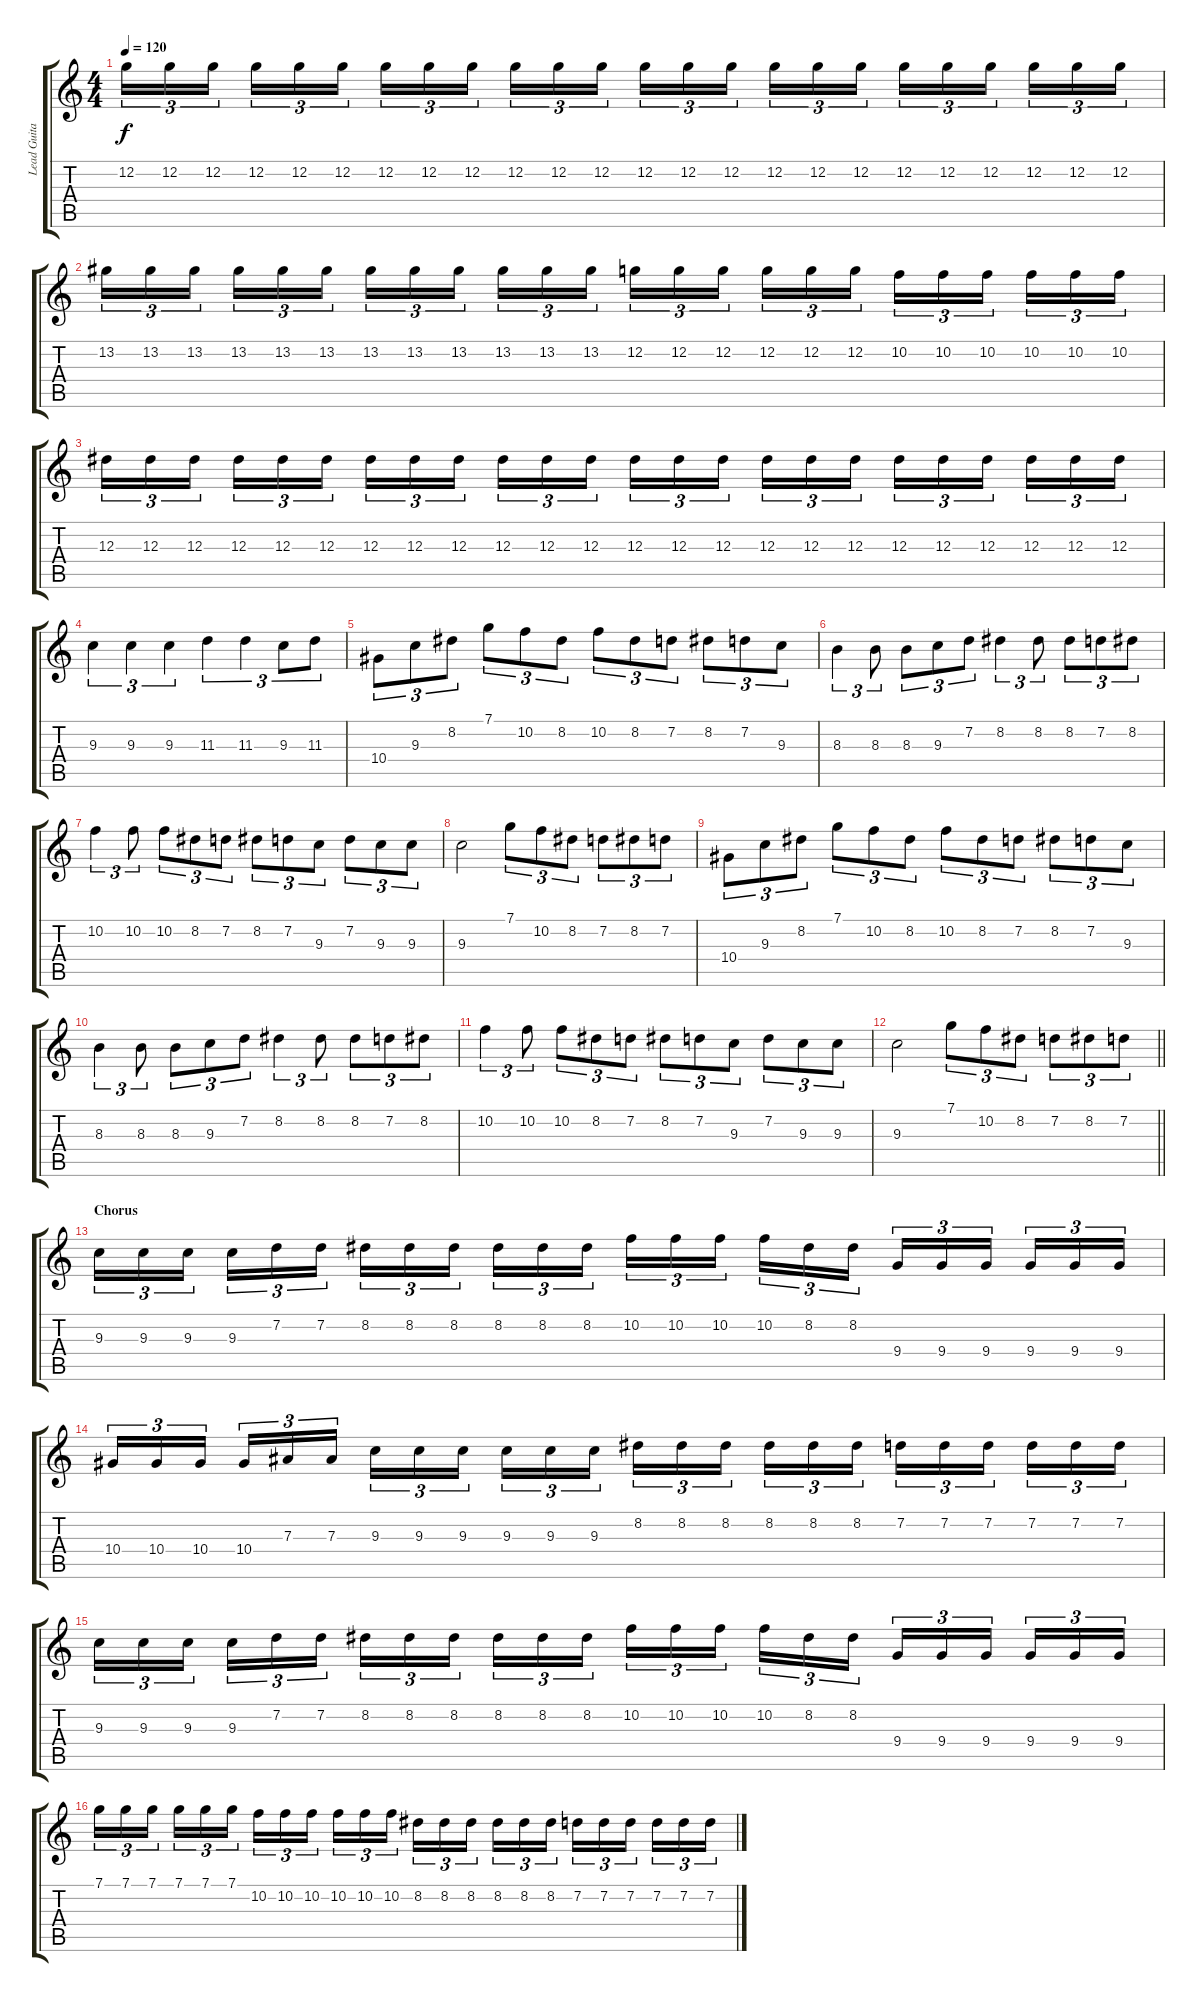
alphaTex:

\track ("Lead Guitar" "Lead Guita") {instrument overdrivenguitar}
\staff {score tabs}
\tuning (C4 G3 Eb3 Bb2 F2 C2) {hide}
\ts (4 4)
\tempo 120
\clef g2
\ks c
12.2.16{tu (3 2) dy f} 12.2.16{tu (3 2)} 12.2.16{tu (3 2)} 12.2.16{tu (3 2)} 12.2.16{tu (3 2)} 12.2.16{tu (3 2)} 12.2.16{tu (3 2)} 12.2.16{tu (3 2)} 12.2.16{tu (3 2)} 12.2.16{tu (3 2)} 12.2.16{tu (3 2)} 12.2.16{tu (3 2)} 12.2.16{tu (3 2)} 12.2.16{tu (3 2)} 12.2.16{tu (3 2)} 12.2.16{tu (3 2)} 12.2.16{tu (3 2)} 12.2.16{tu (3 2)} 12.2.16{tu (3 2)} 12.2.16{tu (3 2)} 12.2.16{tu (3 2)} 12.2.16{tu (3 2)} 12.2.16{tu (3 2)} 12.2.16{tu (3 2)} |
13.2.16{tu (3 2)} 13.2.16{tu (3 2)} 13.2.16{tu (3 2)} 13.2.16{tu (3 2)} 13.2.16{tu (3 2)} 13.2.16{tu (3 2)} 13.2.16{tu (3 2)} 13.2.16{tu (3 2)} 13.2.16{tu (3 2)} 13.2.16{tu (3 2)} 13.2.16{tu (3 2)} 13.2.16{tu (3 2)} 12.2.16{tu (3 2)} 12.2.16{tu (3 2)} 12.2.16{tu (3 2)} 12.2.16{tu (3 2)} 12.2.16{tu (3 2)} 12.2.16{tu (3 2)} 10.2.16{tu (3 2)} 10.2.16{tu (3 2)} 10.2.16{tu (3 2)} 10.2.16{tu (3 2)} 10.2.16{tu (3 2)} 10.2.16{tu (3 2)} |
12.3.16{tu (3 2)} 12.3.16{tu (3 2)} 12.3.16{tu (3 2)} 12.3.16{tu (3 2)} 12.3.16{tu (3 2)} 12.3.16{tu (3 2)} 12.3.16{tu (3 2)} 12.3.16{tu (3 2)} 12.3.16{tu (3 2)} 12.3.16{tu (3 2)} 12.3.16{tu (3 2)} 12.3.16{tu (3 2)} 12.3.16{tu (3 2)} 12.3.16{tu (3 2)} 12.3.16{tu (3 2)} 12.3.16{tu (3 2)} 12.3.16{tu (3 2)} 12.3.16{tu (3 2)} 12.3.16{tu (3 2)} 12.3.16{tu (3 2)} 12.3.16{tu (3 2)} 12.3.16{tu (3 2)} 12.3.16{tu (3 2)} 12.3.16{tu (3 2)} |
9.3.4{tu (3 2)} 9.3.4{tu (3 2)} 9.3.4{tu (3 2)} 11.3.4{tu (3 2)} 11.3.4{tu (3 2)} 9.3.8{tu (3 2)} 11.3.8{tu (3 2)} |
10.4.8{tu (3 2)} 9.3.8{tu (3 2)} 8.2.8{tu (3 2)} 7.1.8{tu (3 2)} 10.2.8{tu (3 2)} 8.2.8{tu (3 2)} 10.2.8{tu (3 2)} 8.2.8{tu (3 2)} 7.2.8{tu (3 2)} 8.2.8{tu (3 2)} 7.2.8{tu (3 2)} 9.3.8{tu (3 2)} |
8.3.4{tu (3 2)} 8.3.8{tu (3 2)} 8.3.8{tu (3 2)} 9.3.8{tu (3 2)} 7.2.8{tu (3 2)} 8.2.4{tu (3 2)} 8.2.8{tu (3 2)} 8.2.8{tu (3 2)} 7.2.8{tu (3 2)} 8.2.8{tu (3 2)} |
10.2.4{tu (3 2)} 10.2.8{tu (3 2)} 10.2.8{tu (3 2)} 8.2.8{tu (3 2)} 7.2.8{tu (3 2)} 8.2.8{tu (3 2)} 7.2.8{tu (3 2)} 9.3.8{tu (3 2)} 7.2.8{tu (3 2)} 9.3.8{tu (3 2)} 9.3.8{tu (3 2)} |
9.3.2 7.1.8{tu (3 2)} 10.2.8{tu (3 2)} 8.2.8{tu (3 2)} 7.2.8{tu (3 2)} 8.2.8{tu (3 2)} 7.2.8{tu (3 2)} |
10.4.8{tu (3 2)} 9.3.8{tu (3 2)} 8.2.8{tu (3 2)} 7.1.8{tu (3 2)} 10.2.8{tu (3 2)} 8.2.8{tu (3 2)} 10.2.8{tu (3 2)} 8.2.8{tu (3 2)} 7.2.8{tu (3 2)} 8.2.8{tu (3 2)} 7.2.8{tu (3 2)} 9.3.8{tu (3 2)} |
8.3.4{tu (3 2)} 8.3.8{tu (3 2)} 8.3.8{tu (3 2)} 9.3.8{tu (3 2)} 7.2.8{tu (3 2)} 8.2.4{tu (3 2)} 8.2.8{tu (3 2)} 8.2.8{tu (3 2)} 7.2.8{tu (3 2)} 8.2.8{tu (3 2)} |
10.2.4{tu (3 2)} 10.2.8{tu (3 2)} 10.2.8{tu (3 2)} 8.2.8{tu (3 2)} 7.2.8{tu (3 2)} 8.2.8{tu (3 2)} 7.2.8{tu (3 2)} 9.3.8{tu (3 2)} 7.2.8{tu (3 2)} 9.3.8{tu (3 2)} 9.3.8{tu (3 2)} |
\barLineRight lightlight
9.3.2 7.1.8{tu (3 2)} 10.2.8{tu (3 2)} 8.2.8{tu (3 2)} 7.2.8{tu (3 2)} 8.2.8{tu (3 2)} 7.2.8{tu (3 2)} |
\section ("" "Chorus")
9.3.16{tu (3 2)} 9.3.16{tu (3 2)} 9.3.16{tu (3 2)} 9.3.16{tu (3 2)} 7.2.16{tu (3 2)} 7.2.16{tu (3 2)} 8.2.16{tu (3 2)} 8.2.16{tu (3 2)} 8.2.16{tu (3 2)} 8.2.16{tu (3 2)} 8.2.16{tu (3 2)} 8.2.16{tu (3 2)} 10.2.16{tu (3 2)} 10.2.16{tu (3 2)} 10.2.16{tu (3 2)} 10.2.16{tu (3 2)} 8.2.16{tu (3 2)} 8.2.16{tu (3 2)} 9.4.16{tu (3 2)} 9.4.16{tu (3 2)} 9.4.16{tu (3 2)} 9.4.16{tu (3 2)} 9.4.16{tu (3 2)} 9.4.16{tu (3 2)} |
10.4.16{tu (3 2)} 10.4.16{tu (3 2)} 10.4.16{tu (3 2)} 10.4.16{tu (3 2)} 7.3.16{tu (3 2)} 7.3.16{tu (3 2)} 9.3.16{tu (3 2)} 9.3.16{tu (3 2)} 9.3.16{tu (3 2)} 9.3.16{tu (3 2)} 9.3.16{tu (3 2)} 9.3.16{tu (3 2)} 8.2.16{tu (3 2)} 8.2.16{tu (3 2)} 8.2.16{tu (3 2)} 8.2.16{tu (3 2)} 8.2.16{tu (3 2)} 8.2.16{tu (3 2)} 7.2.16{tu (3 2)} 7.2.16{tu (3 2)} 7.2.16{tu (3 2)} 7.2.16{tu (3 2)} 7.2.16{tu (3 2)} 7.2.16{tu (3 2)} |
9.3.16{tu (3 2)} 9.3.16{tu (3 2)} 9.3.16{tu (3 2)} 9.3.16{tu (3 2)} 7.2.16{tu (3 2)} 7.2.16{tu (3 2)} 8.2.16{tu (3 2)} 8.2.16{tu (3 2)} 8.2.16{tu (3 2)} 8.2.16{tu (3 2)} 8.2.16{tu (3 2)} 8.2.16{tu (3 2)} 10.2.16{tu (3 2)} 10.2.16{tu (3 2)} 10.2.16{tu (3 2)} 10.2.16{tu (3 2)} 8.2.16{tu (3 2)} 8.2.16{tu (3 2)} 9.4.16{tu (3 2)} 9.4.16{tu (3 2)} 9.4.16{tu (3 2)} 9.4.16{tu (3 2)} 9.4.16{tu (3 2)} 9.4.16{tu (3 2)} |
7.1.16{tu (3 2)} 7.1.16{tu (3 2)} 7.1.16{tu (3 2)} 7.1.16{tu (3 2)} 7.1.16{tu (3 2)} 7.1.16{tu (3 2)} 10.2.16{tu (3 2)} 10.2.16{tu (3 2)} 10.2.16{tu (3 2)} 10.2.16{tu (3 2)} 10.2.16{tu (3 2)} 10.2.16{tu (3 2)} 8.2.16{tu (3 2)} 8.2.16{tu (3 2)} 8.2.16{tu (3 2)} 8.2.16{tu (3 2)} 8.2.16{tu (3 2)} 8.2.16{tu (3 2)} 7.2.16{tu (3 2)} 7.2.16{tu (3 2)} 7.2.16{tu (3 2)} 7.2.16{tu (3 2)} 7.2.16{tu (3 2)} 7.2.16{tu (3 2)}
